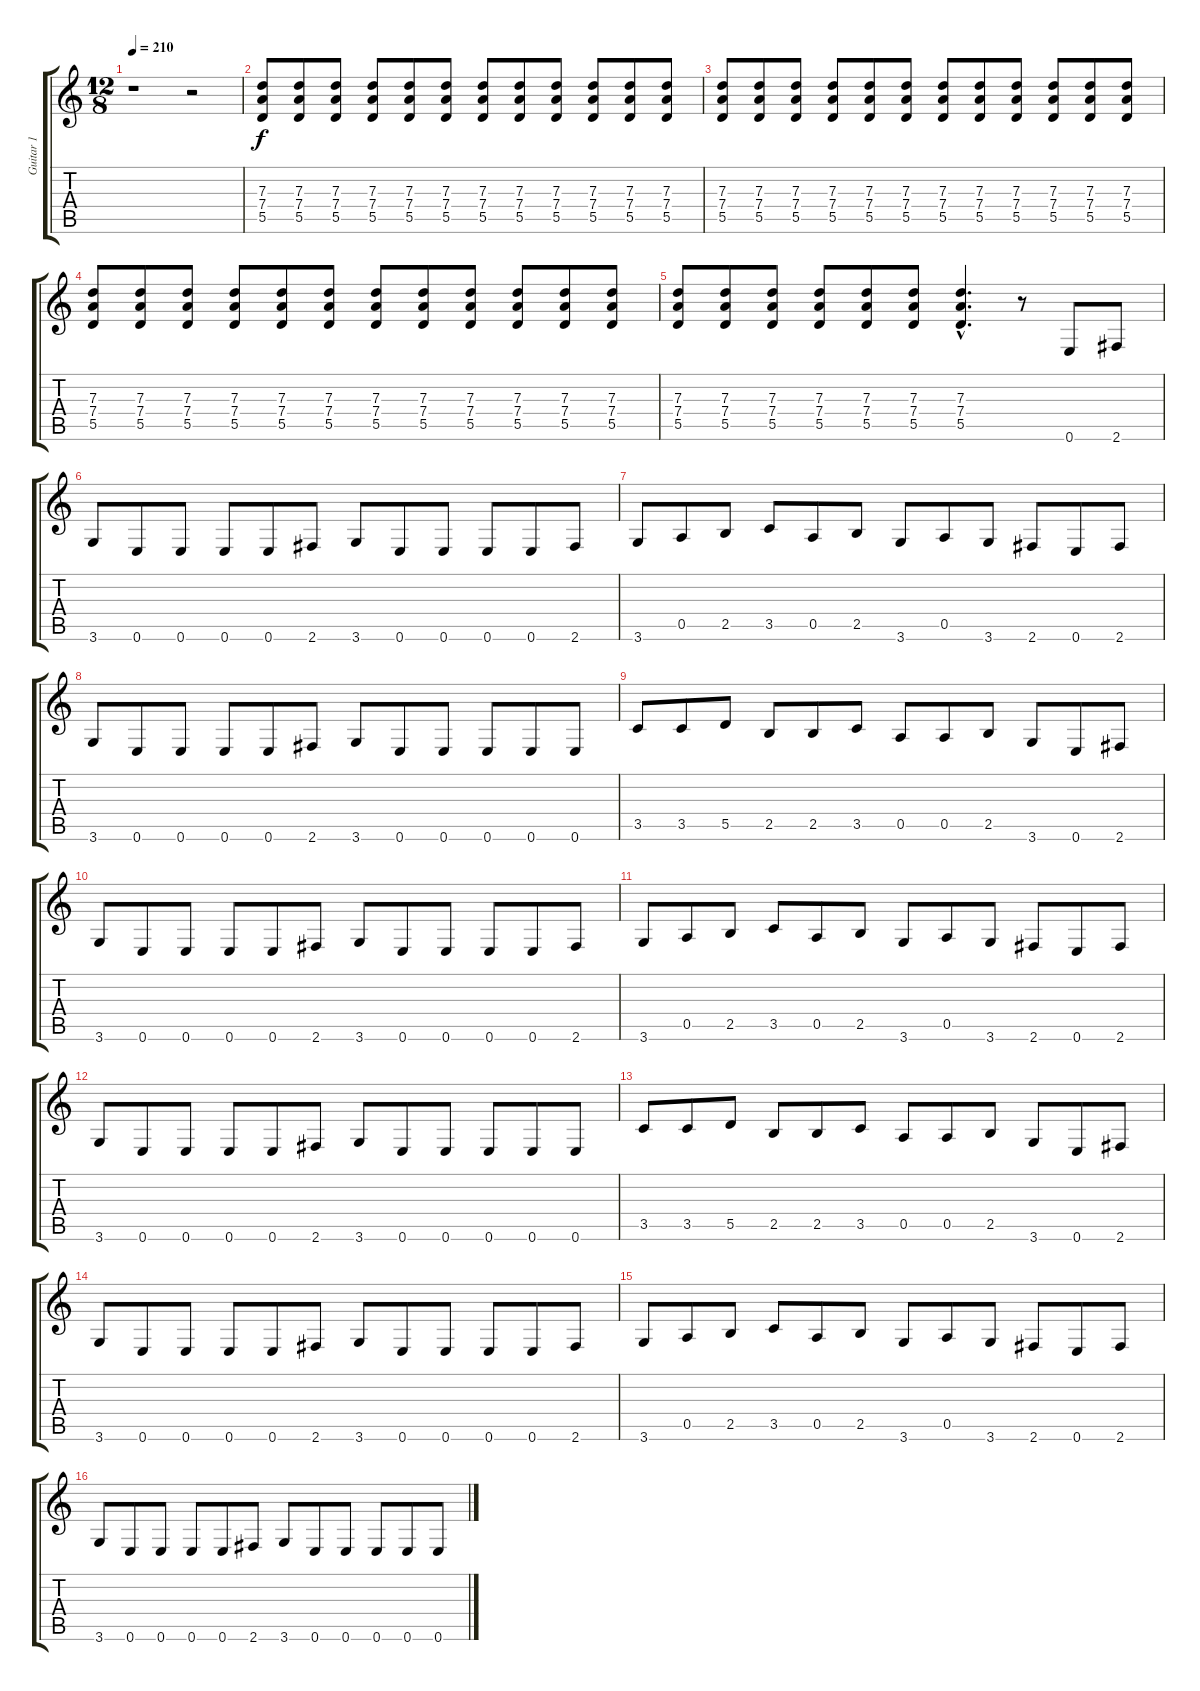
\track ("Guitar 1" "Guitar 1") {instrument overdrivenguitar}
\staff {score tabs}
\tuning (E4 B3 G3 D3 A2 E2) {hide}
\ts (12 8)
\tempo 210
\clef g2
\ks c
r.1{dy f instrument overdrivenguitar} r.2 |
(7.3 7.4 5.5).8 (7.3 7.4 5.5).8 (7.3 7.4 5.5).8 (7.3 7.4 5.5).8 (7.3 7.4 5.5).8 (7.3 7.4 5.5).8 (7.3 7.4 5.5).8 (7.3 7.4 5.5).8 (7.3 7.4 5.5).8 (7.3 7.4 5.5).8 (7.3 7.4 5.5).8 (7.3 7.4 5.5).8 |
(7.3 7.4 5.5).8 (7.3 7.4 5.5).8 (7.3 7.4 5.5).8 (7.3 7.4 5.5).8 (7.3 7.4 5.5).8 (7.3 7.4 5.5).8 (7.3 7.4 5.5).8 (7.3 7.4 5.5).8 (7.3 7.4 5.5).8 (7.3 7.4 5.5).8 (7.3 7.4 5.5).8 (7.3 7.4 5.5).8 |
(7.3 7.4 5.5).8 (7.3 7.4 5.5).8 (7.3 7.4 5.5).8 (7.3 7.4 5.5).8 (7.3 7.4 5.5).8 (7.3 7.4 5.5).8 (7.3 7.4 5.5).8 (7.3 7.4 5.5).8 (7.3 7.4 5.5).8 (7.3 7.4 5.5).8 (7.3 7.4 5.5).8 (7.3 7.4 5.5).8 |
(7.3 7.4 5.5).8 (7.3 7.4 5.5).8 (7.3 7.4 5.5).8 (7.3 7.4 5.5).8 (7.3 7.4 5.5).8 (7.3 7.4 5.5).8 (7.3{hac} 7.4{hac} 5.5{hac}).4{d} r.8 0.6.8 2.6.8 |
3.6.8 0.6.8 0.6.8 0.6.8 0.6.8 2.6.8 3.6.8 0.6.8 0.6.8 0.6.8 0.6.8 2.6.8 |
3.6.8 0.5.8 2.5.8 3.5.8 0.5.8 2.5.8 3.6.8 0.5.8 3.6.8 2.6.8 0.6.8 2.6.8 |
3.6.8 0.6.8 0.6.8 0.6.8 0.6.8 2.6.8 3.6.8 0.6.8 0.6.8 0.6.8 0.6.8 0.6.8 |
3.5.8 3.5.8 5.5.8 2.5.8 2.5.8 3.5.8 0.5.8 0.5.8 2.5.8 3.6.8 0.6.8 2.6.8 |
3.6.8 0.6.8 0.6.8 0.6.8 0.6.8 2.6.8 3.6.8 0.6.8 0.6.8 0.6.8 0.6.8 2.6.8 |
3.6.8 0.5.8 2.5.8 3.5.8 0.5.8 2.5.8 3.6.8 0.5.8 3.6.8 2.6.8 0.6.8 2.6.8 |
3.6.8 0.6.8 0.6.8 0.6.8 0.6.8 2.6.8 3.6.8 0.6.8 0.6.8 0.6.8 0.6.8 0.6.8 |
3.5.8 3.5.8 5.5.8 2.5.8 2.5.8 3.5.8 0.5.8 0.5.8 2.5.8 3.6.8 0.6.8 2.6.8 |
3.6.8 0.6.8 0.6.8 0.6.8 0.6.8 2.6.8 3.6.8 0.6.8 0.6.8 0.6.8 0.6.8 2.6.8 |
3.6.8 0.5.8 2.5.8 3.5.8 0.5.8 2.5.8 3.6.8 0.5.8 3.6.8 2.6.8 0.6.8 2.6.8 |
3.6.8 0.6.8 0.6.8 0.6.8 0.6.8 2.6.8 3.6.8 0.6.8 0.6.8 0.6.8 0.6.8 0.6.8
